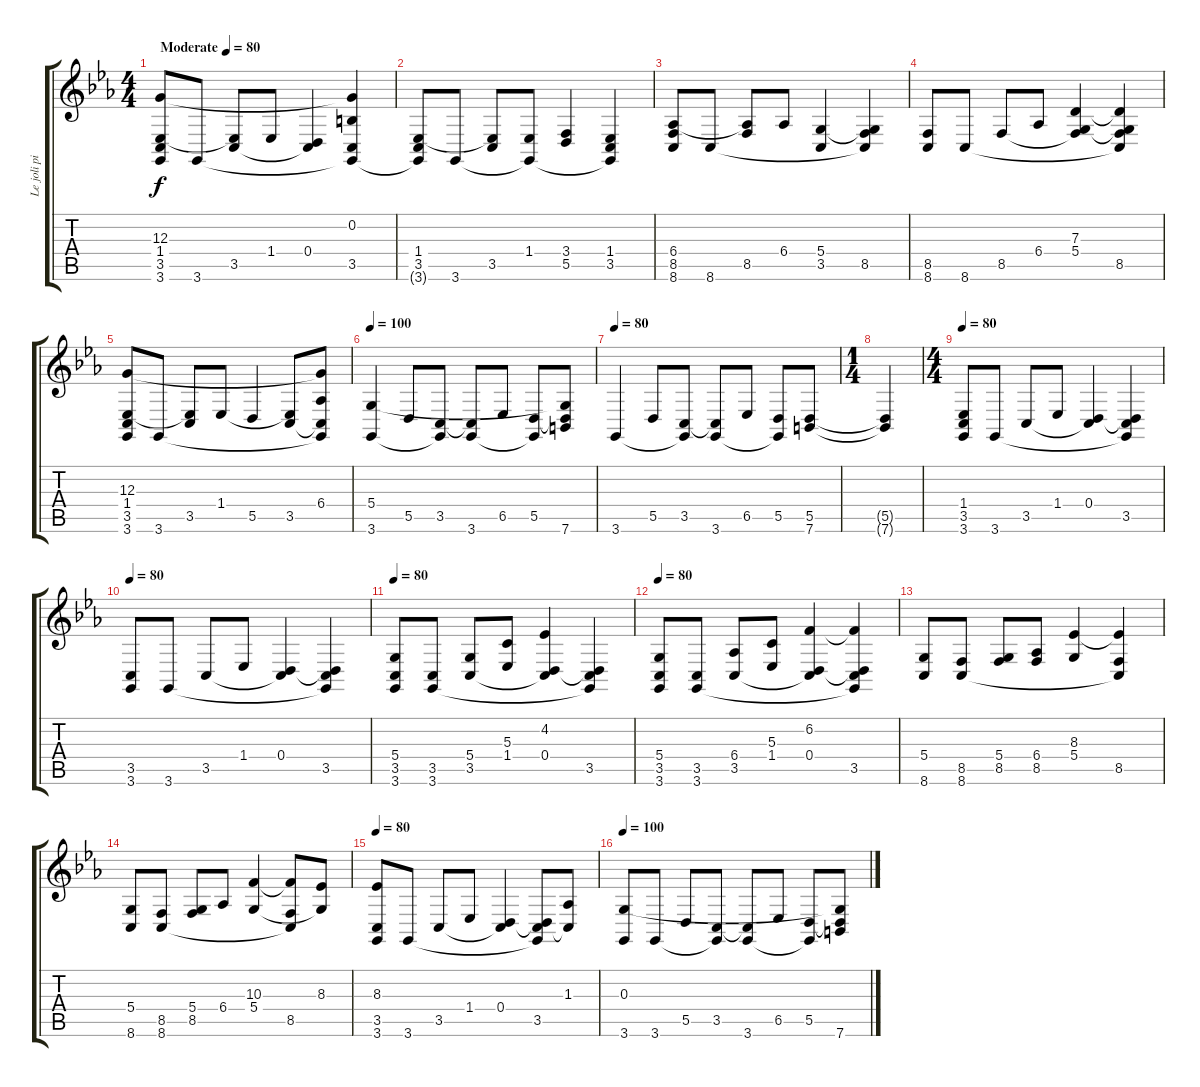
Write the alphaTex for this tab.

\track ("Le joli piano de Michael" "Le joli pi") {instrument acousticgrandpiano}
\staff {score tabs}
\tuning (E4 B3 G3 D3 A2 E2) {hide}
\ts (4 4)
\tempo (80 "Moderate")
\clef g2
\ks cminor
(12.3 1.4 3.5 3.6).8{dy f instrument acousticgrandpiano} 3.6.8 (1.4{t} 3.5).8 1.4.8 (0.4 3.5{t}).4 (0.2 12.3{t} 3.5 3.6{t}).4 |
(1.4 3.5 3.6{t}).8 3.6.8 (1.4{t} 3.5).8 (1.4 3.6{t}).8 (3.4 5.5).4 (1.4 3.5 3.6{t}).4 |
(6.4 8.5 8.6).8 8.6.8 (6.4{t} 8.5).8 6.4.8 (5.4 3.5).4 (5.4{t} 8.5 8.6{t}).4 |
(8.5 8.6).8 8.6.8 8.5.8 6.4.8 (7.3 5.4 8.5{t}).4 (7.3{t} 5.4{t} 8.5 8.6{t}).4 |
(12.3 1.4 3.5 3.6).8 3.6.8 (1.4{t} 3.5).8 1.4.8 5.5.4 (1.4{t} 3.5).8 (12.3{t} 6.4 3.5{t} 3.6{t}).8 |
\tempo 100
(5.4 3.6).4 5.5.8 (3.5 3.6{t}).8 (3.5{t} 3.6).8 6.5.8 (5.5 3.6{t}).8 (5.4{t} 5.5{t} 7.6).8 |
\tempo 80
3.6.4 5.5.8 (3.5 3.6{t}).8 (3.5{t} 3.6).8 6.5.8 (5.5 3.6{t}).8 (5.5 7.6).8 |
\ts (1 4)
(5.5{t} 7.6{t}).4 |
\ts (4 4)
\tempo 80
(1.4 3.5 3.6).8 3.6.8 3.5.8 1.4.8 (0.4 3.5{t}).4 (0.4{t} 3.5 3.6{t}).4 |
\tempo 80
(3.5 3.6).8 3.6.8 3.5.8 1.4.8 (0.4 3.5{t}).4 (0.4{t} 3.5 3.6{t}).4 |
\tempo 80
(5.4 3.5 3.6).8 (3.5 3.6).8 (5.4 3.5).8 (5.3 1.4).8 (4.2 0.4 3.5{t}).4 (0.4{t} 3.5 3.6{t}).4 |
\tempo 80
(5.4 3.5 3.6).8 (3.5 3.6).8 (6.4 3.5).8 (5.3 1.4).8 (6.2 0.4 3.5{t}).4 (6.2{t} 0.4{t} 3.5 3.6{t}).4 |
(5.4 8.6).8 (8.5 8.6).8 (5.4 8.5).8 (6.4 8.5).8 (8.3 5.4).4 (8.3{t} 8.5 8.6{t}).4 |
(5.4 8.6).8 (8.5 8.6).8 (5.4 8.5).8 6.4.8 (10.3 5.4).4 (10.3{t} 8.5 8.6{t}).8 (8.3 5.4{t}).8 |
\tempo 80
(8.3 3.5 3.6).8 3.6.8 3.5.8 1.4.8 (0.4 3.5{t}).4 (0.4{t} 3.5 3.6{t}).8 (1.3 3.5{t}).8 |
\tempo 100
(0.3 3.6).8 3.6.8 5.5.8 (3.5 3.6{t}).8 (3.5{t} 3.6).8 6.5.8 (5.5 3.6{t}).8 (0.3{t} 5.5{t} 7.6).8
